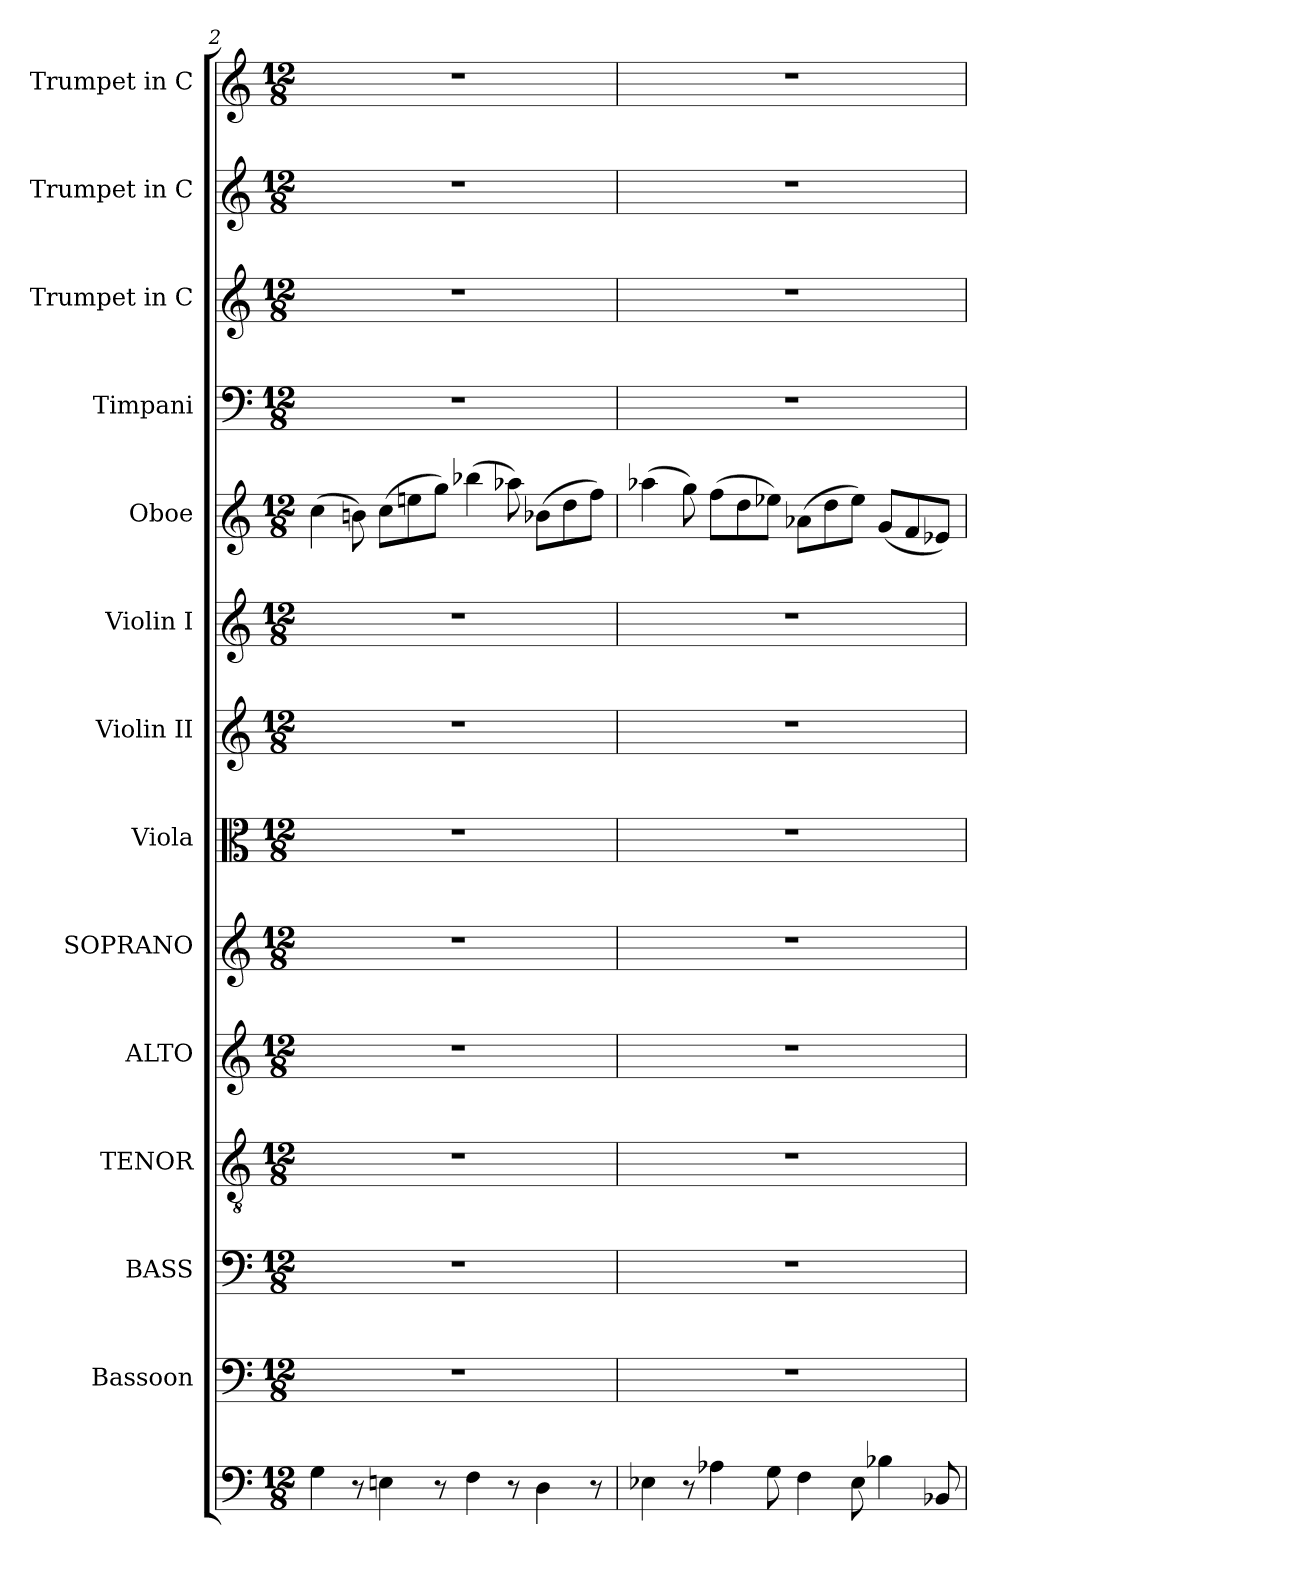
**kern	**kern	**kern	**kern	**kern	**kern	**kern	**kern	**kern	**kern	**kern	**kern	**kern	**kern
*part14	*part13	*part12	*part11	*part10	*part9	*part8	*part7	*part6	*part5	*part4	*part3	*part2	*part1
*staff14	*staff13	*staff12	*staff11	*staff10	*staff9	*staff8	*staff7	*staff6	*staff5	*staff4	*staff3	*staff2	*staff1
*	*I"Bassoon	*I"BASS	*I"TENOR	*I"ALTO	*I"SOPRANO	*I"Viola	*I"Violin II	*I"Violin I	*I"Oboe	*I"Timpani	*I"Trumpet in C	*I"Trumpet in C	*I"Trumpet in C
*	*	*	*	*I'Alto	*I'Soprano	*I'Viola	*I'Violin II	*I'Violin I	*I'Oboe	*I'Timp.	*	*	*
*clefF4	*clefF4	*clefF4	*clefGv2	*clefG2	*clefG2	*clefC3	*clefG2	*clefG2	*clefG2	*clefF4	*clefG2	*clefG2	*clefG2
*	*	*	*ITrd7c12	*	*	*	*	*	*	*	*	*	*
*k[]	*k[]	*k[]	*k[]	*k[]	*k[]	*k[]	*k[]	*k[]	*k[]	*k[]	*k[]	*k[]	*k[]
*C:	*C:	*C:	*C:	*C:	*C:	*C:	*C:	*C:	*C:	*C:	*C:	*C:	*C:
*M12/8	*M12/8	*M12/8	*M12/8	*M12/8	*M12/8	*M12/8	*M12/8	*M12/8	*M12/8	*M12/8	*M12/8	*M12/8	*M12/8
=2	=2	=2	=2	=2	=2	=2	=2	=2	=2	=2	=2	=2	=2
!	!LO:N:vis=1	!LO:N:vis=1	!LO:N:vis=1	!LO:N:vis=1	!LO:N:vis=1	!LO:N:vis=1	!LO:N:vis=1	!LO:N:vis=1	!	!LO:N:vis=1	!LO:N:vis=1	!LO:N:vis=1	!LO:N:vis=1
4Gi\	1.r	1.r	1.r	1.r	1.r	1.r	1.r	1.r	(4cci\	1.r	1.r	1.r	1.r
8r	.	.	.	.	.	.	.	.	8bni\)	.	.	.	.
4Eni\	.	.	.	.	.	.	.	.	(8cci\L	.	.	.	.
.	.	.	.	.	.	.	.	.	8eeni\	.	.	.	.
8r	.	.	.	.	.	.	.	.	8ggi\J)	.	.	.	.
4Fi\	.	.	.	.	.	.	.	.	(4bb-Xi\	.	.	.	.
8r	.	.	.	.	.	.	.	.	8aa-Xi\)	.	.	.	.
4Di\	.	.	.	.	.	.	.	.	(8b-Xi\L	.	.	.	.
.	.	.	.	.	.	.	.	.	8ddi\	.	.	.	.
8r	.	.	.	.	.	.	.	.	8ffi\J)	.	.	.	.
=3	=3	=3	=3	=3	=3	=3	=3	=3	=3	=3	=3	=3	=3
!	!LO:N:vis=1	!LO:N:vis=1	!LO:N:vis=1	!LO:N:vis=1	!LO:N:vis=1	!LO:N:vis=1	!LO:N:vis=1	!LO:N:vis=1	!	!LO:N:vis=1	!LO:N:vis=1	!LO:N:vis=1	!LO:N:vis=1
4E-Xi\	1.r	1.r	1.r	1.r	1.r	1.r	1.r	1.r	(4aa-Xi\	1.r	1.r	1.r	1.r
8r	.	.	.	.	.	.	.	.	8ggi\)	.	.	.	.
4A-Xi\	.	.	.	.	.	.	.	.	(8ffi\L	.	.	.	.
.	.	.	.	.	.	.	.	.	8ddi\	.	.	.	.
8Gi\	.	.	.	.	.	.	.	.	8ee-i\J)	.	.	.	.
4Fi\	.	.	.	.	.	.	.	.	(8a-Xi\L	.	.	.	.
.	.	.	.	.	.	.	.	.	8ddi\	.	.	.	.
8E-i\	.	.	.	.	.	.	.	.	8ee-i\J)	.	.	.	.
4B-i\	.	.	.	.	.	.	.	.	(8gi/L	.	.	.	.
.	.	.	.	.	.	.	.	.	8fi/	.	.	.	.
8BB-i/	.	.	.	.	.	.	.	.	8e-i/J)	.	.	.	.
=	=	=	=	=	=	=	=	=	=	=	=	=	=
*-	*-	*-	*-	*-	*-	*-	*-	*-	*-	*-	*-	*-	*-
